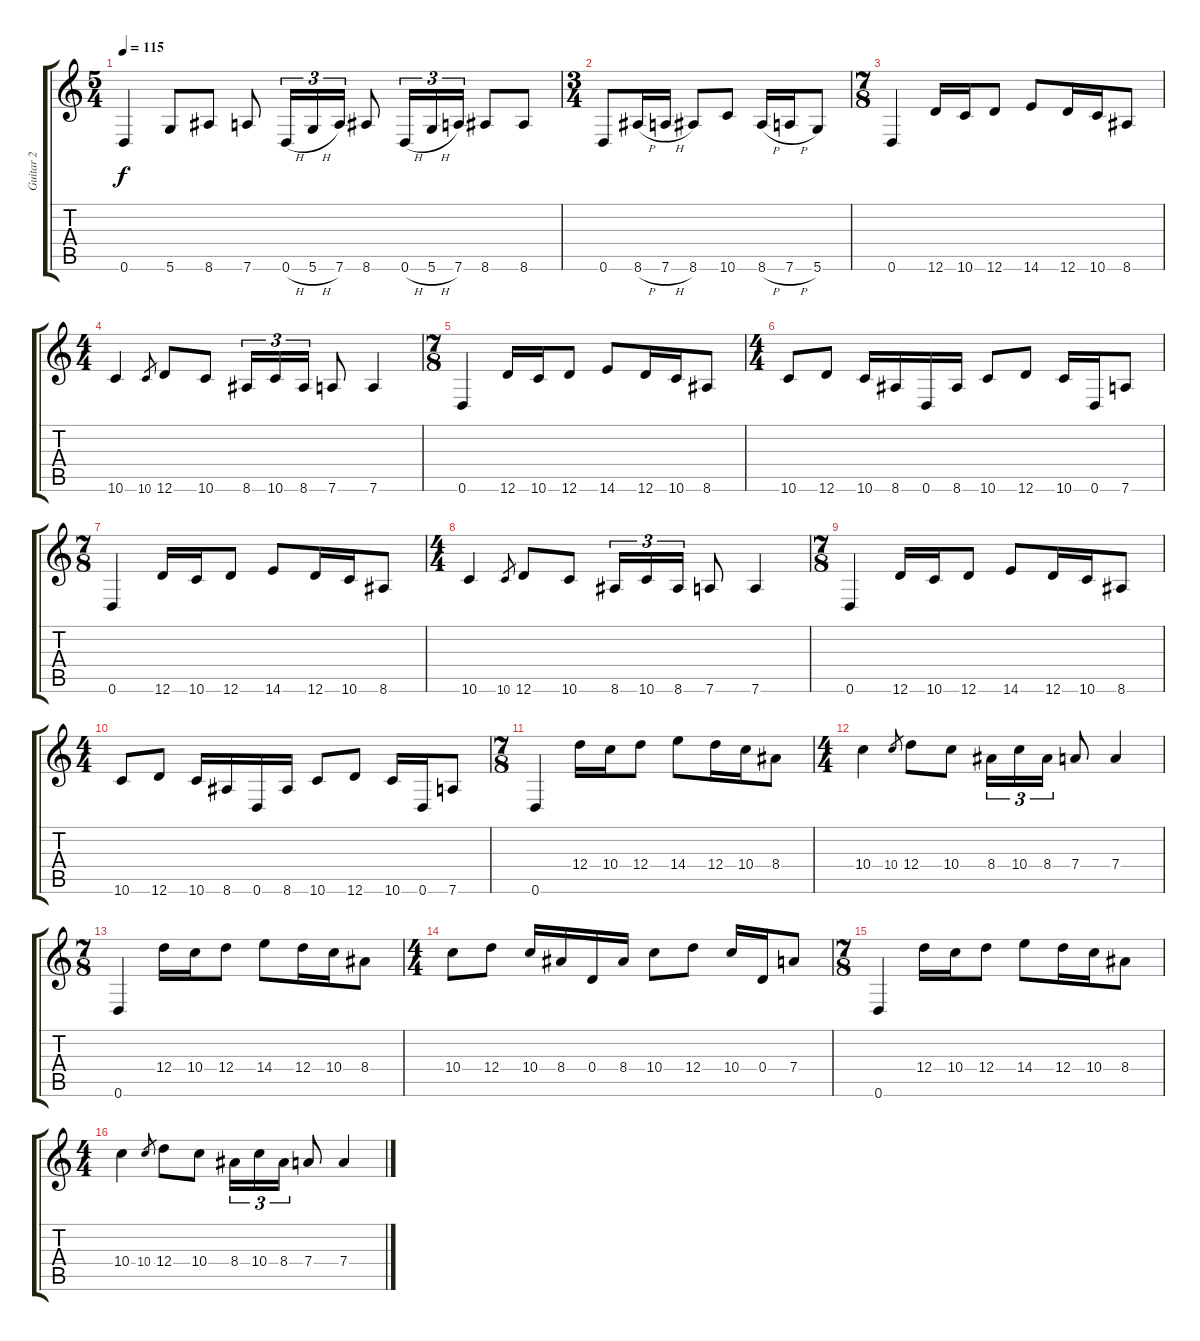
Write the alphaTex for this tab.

\track ("Guitar 2" "Guitar 2") {instrument electricguitarclean}
\staff {score tabs}
\tuning (E4 B3 G3 D3 A2 D2) {hide}
\ts (5 4)
\tempo 115
\clef g2
\ks c
0.6.4{dy f} 5.6.8 8.6.8 7.6.8 0.6{h}.16{tu (3 2)} 5.6{h}.16{tu (3 2)} 7.6.16{tu (3 2)} 8.6.8 0.6{h}.16{tu (3 2)} 5.6{h}.16{tu (3 2)} 7.6.16{tu (3 2)} 8.6.8 8.6.8 |
\ts (3 4)
0.6.8 8.6{h}.16 7.6{h}.16 8.6.8 10.6.8 8.6{h}.16 7.6{h}.16 5.6.8 |
\ts (7 8)
0.6.4 12.6.16 10.6.16 12.6.8 14.6.8 12.6.16 10.6.16 8.6.8 |
\ts (4 4)
10.6.4 10.6.8{gr} 12.6.8 10.6.8 8.6.16{tu (3 2)} 10.6.16{tu (3 2)} 8.6.16{tu (3 2)} 7.6.8 7.6.4 |
\ts (7 8)
0.6.4 12.6.16 10.6.16 12.6.8 14.6.8 12.6.16 10.6.16 8.6.8 |
\ts (4 4)
10.6.8 12.6.8 10.6.16 8.6.16 0.6.16 8.6.16 10.6.8 12.6.8 10.6.16 0.6.16 7.6.8 |
\ts (7 8)
0.6.4 12.6.16 10.6.16 12.6.8 14.6.8 12.6.16 10.6.16 8.6.8 |
\ts (4 4)
10.6.4 10.6.8{gr} 12.6.8 10.6.8 8.6.16{tu (3 2)} 10.6.16{tu (3 2)} 8.6.16{tu (3 2)} 7.6.8 7.6.4 |
\ts (7 8)
0.6.4 12.6.16 10.6.16 12.6.8 14.6.8 12.6.16 10.6.16 8.6.8 |
\ts (4 4)
10.6.8 12.6.8 10.6.16 8.6.16 0.6.16 8.6.16 10.6.8 12.6.8 10.6.16 0.6.16 7.6.8 |
\ts (7 8)
0.6.4 12.4.16 10.4.16 12.4.8 14.4.8 12.4.16 10.4.16 8.4.8 |
\ts (4 4)
10.4.4 10.4.8{gr} 12.4.8 10.4.8 8.4.16{tu (3 2)} 10.4.16{tu (3 2)} 8.4.16{tu (3 2)} 7.4.8 7.4.4 |
\ts (7 8)
0.6.4 12.4.16 10.4.16 12.4.8 14.4.8 12.4.16 10.4.16 8.4.8 |
\ts (4 4)
10.4.8 12.4.8 10.4.16 8.4.16 0.4.16 8.4.16 10.4.8 12.4.8 10.4.16 0.4.16 7.4.8 |
\ts (7 8)
0.6.4 12.4.16 10.4.16 12.4.8 14.4.8 12.4.16 10.4.16 8.4.8 |
\ts (4 4)
10.4.4 10.4.8{gr} 12.4.8 10.4.8 8.4.16{tu (3 2)} 10.4.16{tu (3 2)} 8.4.16{tu (3 2)} 7.4.8 7.4.4
